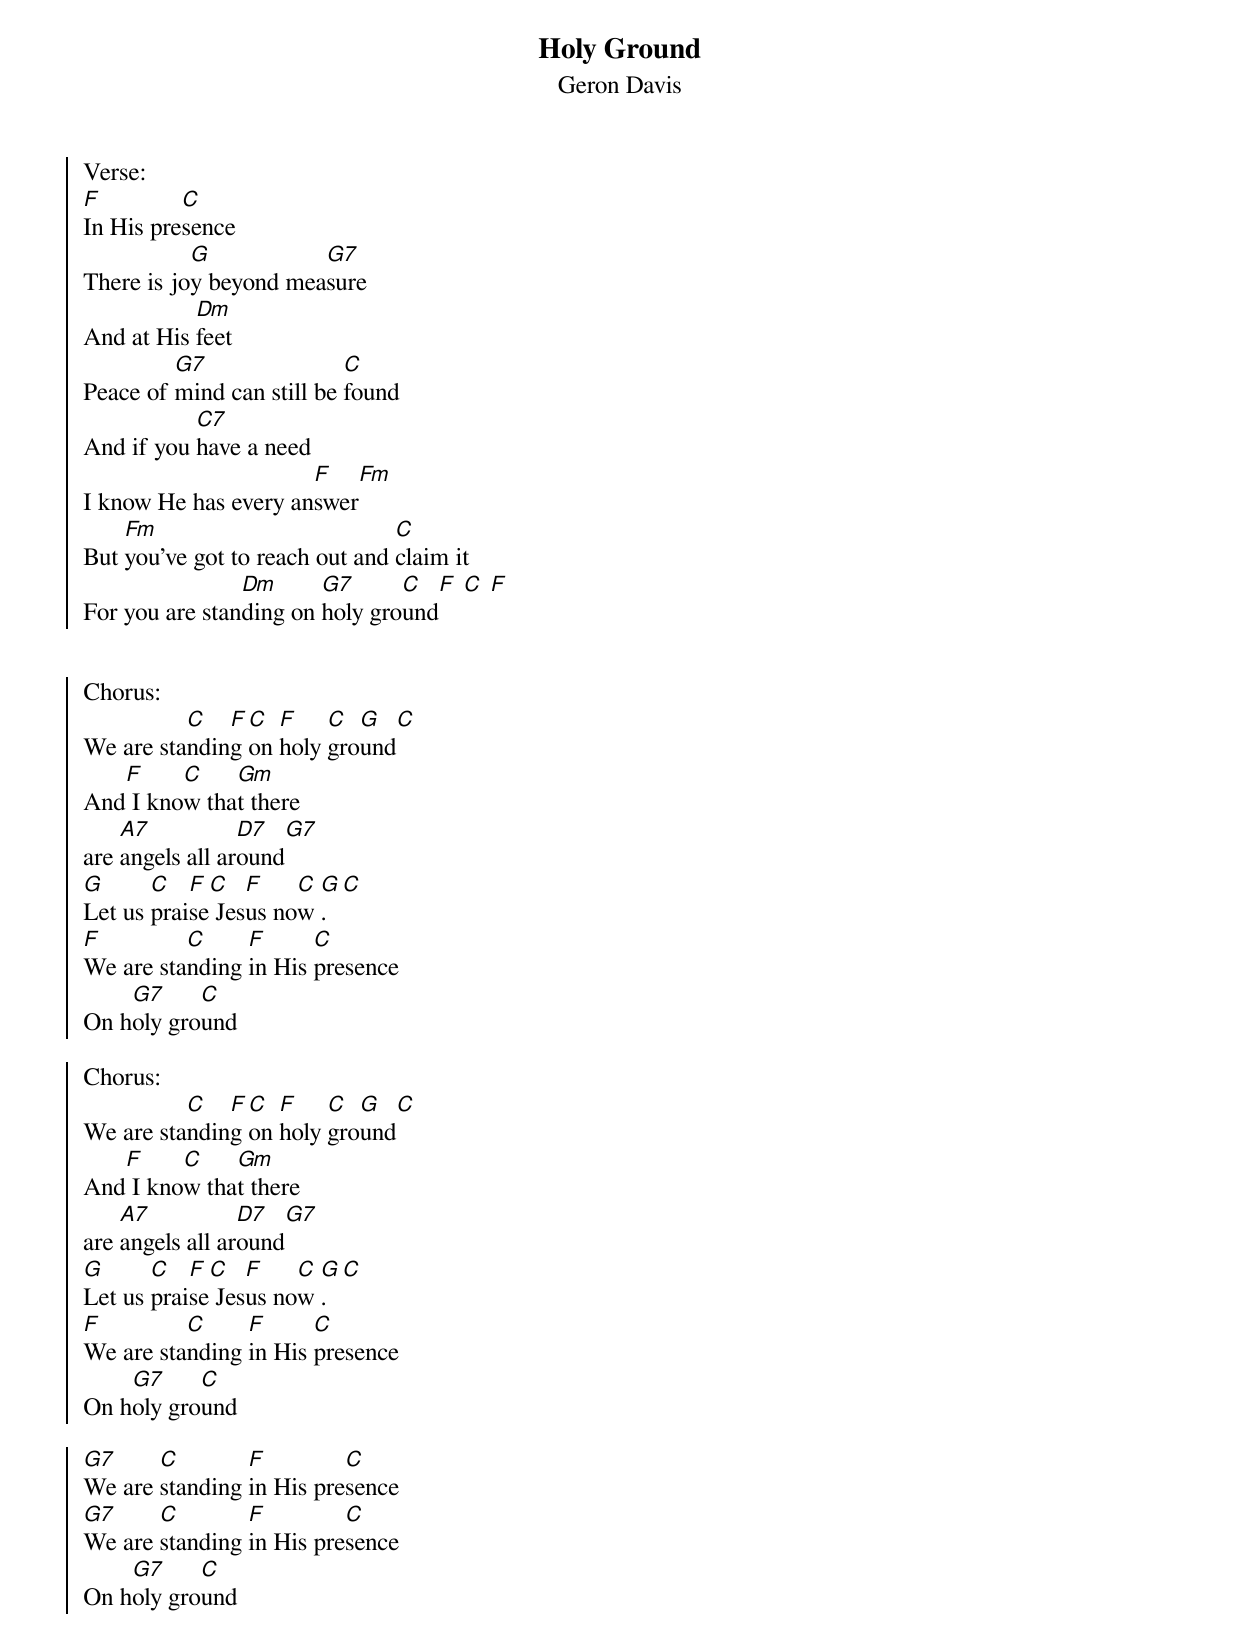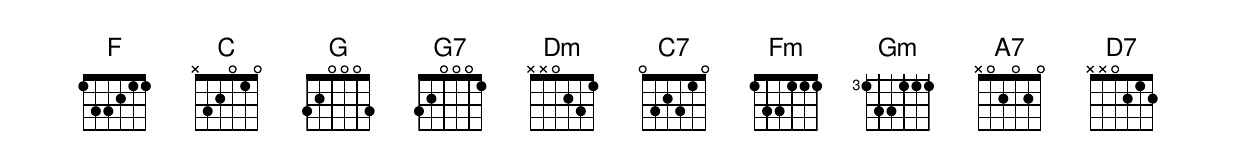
 {title: Holy Ground}
    {st:Geron Davis }
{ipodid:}

{soc}
Verse:
[F]In His pre[C]sence
There is jo[G]y beyond mea[G7]sure
And at His [Dm]feet
Peace of [G7]mind can still be [C]found
And if you [C7]have a need
I know He has every an[F]swer[Fm]
But [Fm]you've got to reach out and [C]claim it
For you are stan[Dm]ding on [G7]holy gro[C]und[F] [C] [F]
{eoc}


{soc}
Chorus:
We are sta[C]ndin[F]g [C]on [F]holy [C]gro[G]und[C]
And[F] I kno[C]w tha[Gm]t there
are [A7]angels all ar[D7]ound[G7]
[G]Let us [C]prai[F]se[C] Jes[F]us no[C]w [G].  [C]
[F]We are sta[C]nding [F]in His [C]presence
On h[G7]oly gro[C]und
{eoc}

{soc}
Chorus:
We are sta[C]ndin[F]g [C]on [F]holy [C]gro[G]und[C]
And[F] I kno[C]w tha[Gm]t there
are [A7]angels all ar[D7]ound[G7]
[G]Let us [C]prai[F]se[C] Jes[F]us no[C]w [G].  [C]
[F]We are sta[C]nding [F]in His [C]presence
On h[G7]oly gro[C]und

[G7]We are [C]standing [F]in His pre[C]sence
[G7]We are [C]standing [F]in His pre[C]sence
On h[G7]oly gro[C]und
{eoc}
